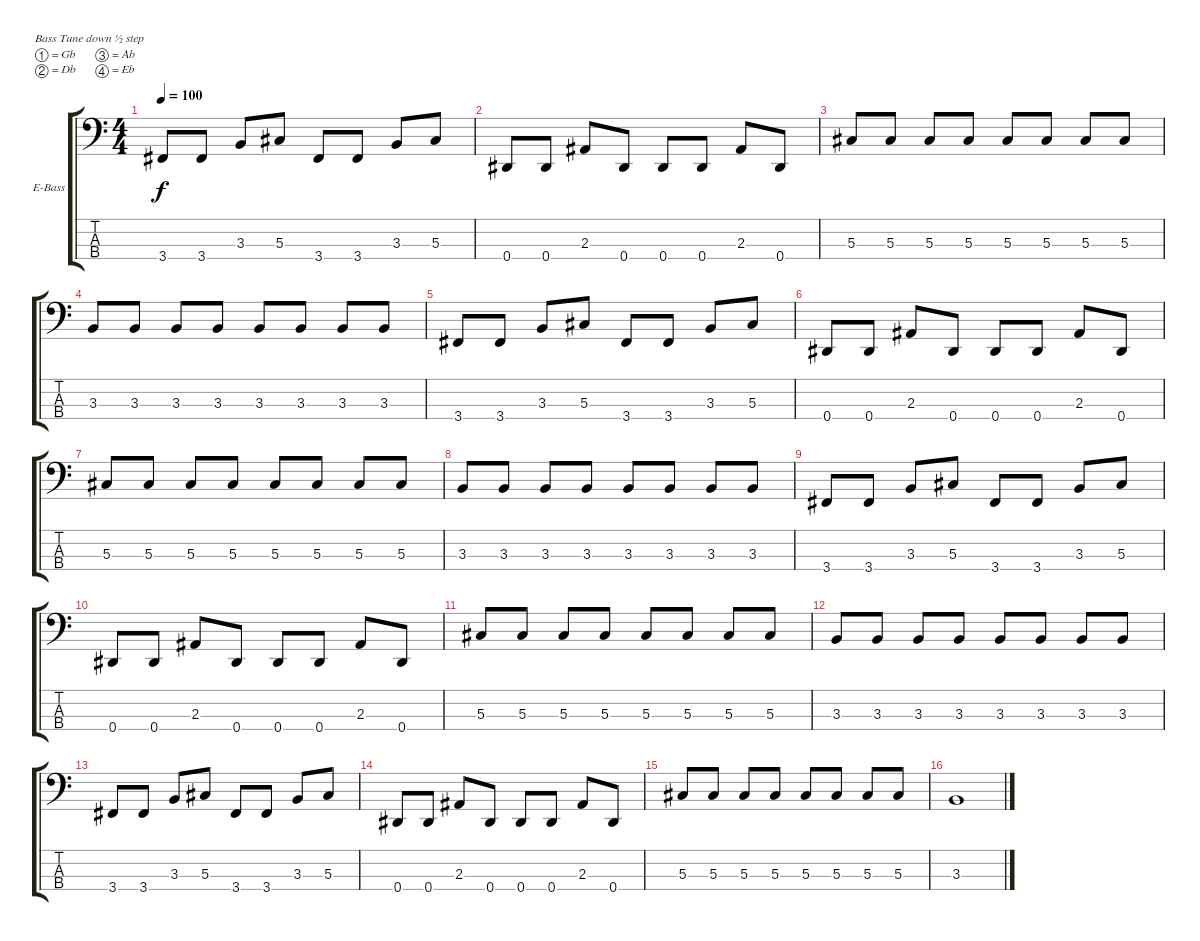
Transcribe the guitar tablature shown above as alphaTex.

\bracketExtendMode groupsimilarinstruments
\firstSystemTrackNameOrientation horizontal
\otherSystemsTrackNameOrientation horizontal
\track ("±´Ë¾" "E-Bass") {instrument electricbassfinger}
\staff {score tabs}
\tuning (Gb2 Db2 Ab1 Eb1)
\ts (4 4)
\tempo 100
\clef f4
\ks c
3.4.8{dy f} 3.4.8 3.3.8 5.3.8 3.4.8 3.4.8 3.3.8 5.3.8 |
0.4.8 0.4.8 2.3.8 0.4.8 0.4.8 0.4.8 2.3.8 0.4.8 |
5.3.8 5.3.8 5.3.8 5.3.8 5.3.8 5.3.8 5.3.8 5.3.8 |
3.3.8 3.3.8 3.3.8 3.3.8 3.3.8 3.3.8 3.3.8 3.3.8 |
3.4.8 3.4.8 3.3.8 5.3.8 3.4.8 3.4.8 3.3.8 5.3.8 |
0.4.8 0.4.8 2.3.8 0.4.8 0.4.8 0.4.8 2.3.8 0.4.8 |
5.3.8 5.3.8 5.3.8 5.3.8 5.3.8 5.3.8 5.3.8 5.3.8 |
3.3.8 3.3.8 3.3.8 3.3.8 3.3.8 3.3.8 3.3.8 3.3.8 |
3.4.8 3.4.8 3.3.8 5.3.8 3.4.8 3.4.8 3.3.8 5.3.8 |
0.4.8 0.4.8 2.3.8 0.4.8 0.4.8 0.4.8 2.3.8 0.4.8 |
5.3.8 5.3.8 5.3.8 5.3.8 5.3.8 5.3.8 5.3.8 5.3.8 |
3.3.8 3.3.8 3.3.8 3.3.8 3.3.8 3.3.8 3.3.8 3.3.8 |
3.4.8 3.4.8 3.3.8 5.3.8 3.4.8 3.4.8 3.3.8 5.3.8 |
0.4.8 0.4.8 2.3.8 0.4.8 0.4.8 0.4.8 2.3.8 0.4.8 |
5.3.8 5.3.8 5.3.8 5.3.8 5.3.8 5.3.8 5.3.8 5.3.8 |
3.3.1
